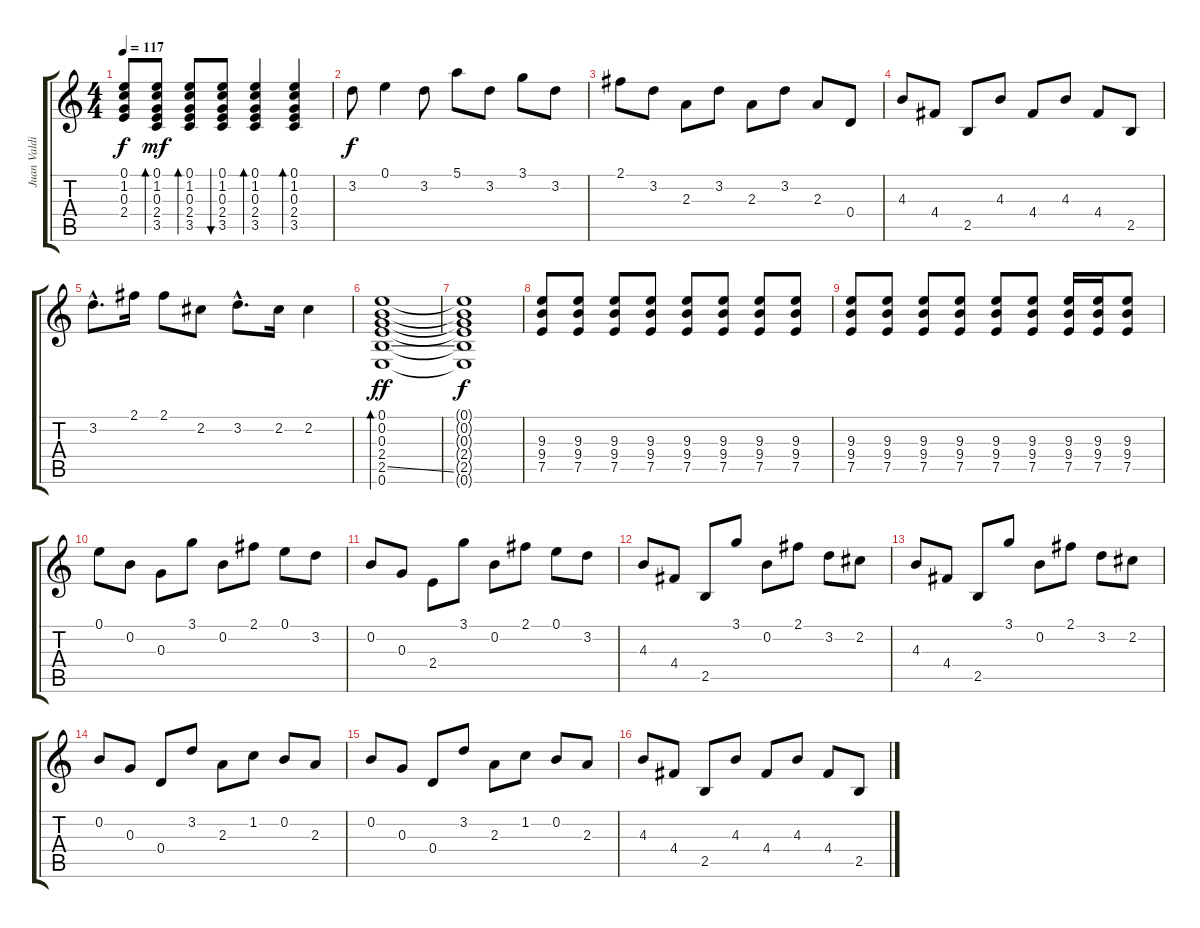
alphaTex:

\track ("Juan Valdivia - Guitarra 1" "Juan Valdi") {instrument acousticguitarsteel}
\staff {score tabs}
\tuning (E4 B3 G3 D3 A2 E2) {hide}
\ts (4 4)
\tempo 117
\clef g2
\ks c
(0.1{t} 1.2{t} 0.3{t} 2.4{t}).8{dy f} (0.1 1.2 0.3 2.4 3.5).8{bd 120 dy mf} (0.1 1.2 0.3 2.4 3.5).8{bd 120} (0.1 1.2 0.3 2.4 3.5).8{bu 120} (0.1 1.2 0.3 2.4 3.5).4{bd 120} (0.1 1.2 0.3 2.4 3.5).4{bd 120} |
3.2.8{dy f} 0.1.4 3.2.8 5.1.8 3.2.8 3.1.8 3.2.8 |
2.1.8 3.2.8 2.3.8 3.2.8 2.3.8 3.2.8 2.3.8 0.4.8 |
4.3.8 4.4.8 2.5.8 4.3.8 4.4.8 4.3.8 4.4.8 2.5.8 |
3.2{hac}.8{d} 2.1.16 2.1.8 2.2.8 3.2{hac}.8{d} 2.2.16 2.2.4 |
(0.1 0.2 0.3 2.4 2.5{ss} 0.6).1{bd 60 dy ff} |
(0.1{t} 0.2{t} 0.3{t} 2.4{t} 2.5{t} 0.6{t}).1{dy f} |
(9.3 9.4 7.5).8 (9.3 9.4 7.5).8 (9.3 9.4 7.5).8 (9.3 9.4 7.5).8 (9.3 9.4 7.5).8 (9.3 9.4 7.5).8 (9.3 9.4 7.5).8 (9.3 9.4 7.5).8 |
(9.3 9.4 7.5).8 (9.3 9.4 7.5).8 (9.3 9.4 7.5).8 (9.3 9.4 7.5).8 (9.3 9.4 7.5).8 (9.3 9.4 7.5).8 (9.3 9.4 7.5).16 (9.3 9.4 7.5).16 (9.3 9.4 7.5).8 |
0.1.8{instrument electricguitarjazz} 0.2.8 0.3.8 3.1.8 0.2.8 2.1.8 0.1.8 3.2.8 |
0.2.8 0.3.8 2.4.8 3.1.8 0.2.8 2.1.8 0.1.8 3.2.8 |
4.3.8 4.4.8 2.5.8 3.1.8 0.2.8 2.1.8 3.2.8 2.2.8 |
4.3.8 4.4.8 2.5.8 3.1.8 0.2.8 2.1.8 3.2.8 2.2.8 |
0.2.8 0.3.8 0.4.8 3.2.8 2.3.8 1.2.8 0.2.8 2.3.8 |
0.2.8 0.3.8 0.4.8 3.2.8 2.3.8 1.2.8 0.2.8 2.3.8 |
4.3.8 4.4.8 2.5.8 4.3.8 4.4.8 4.3.8 4.4.8 2.5.8
